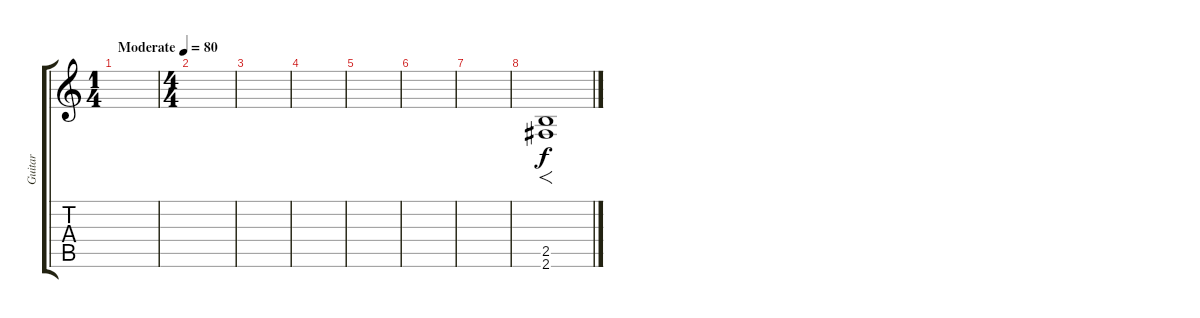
\track ("Guitar" "Guitar") {instrument distortionguitar}
\staff {score tabs}
\tuning (E4 B3 G3 D3 A2 E2) {hide}
\ts (1 4)
\tempo (80 "Moderate")
\clef g2
\ks c
|
\ts (4 4)
|
|
|
|
|
|
(2.5 2.6).1{f volume 13 balance 14}
